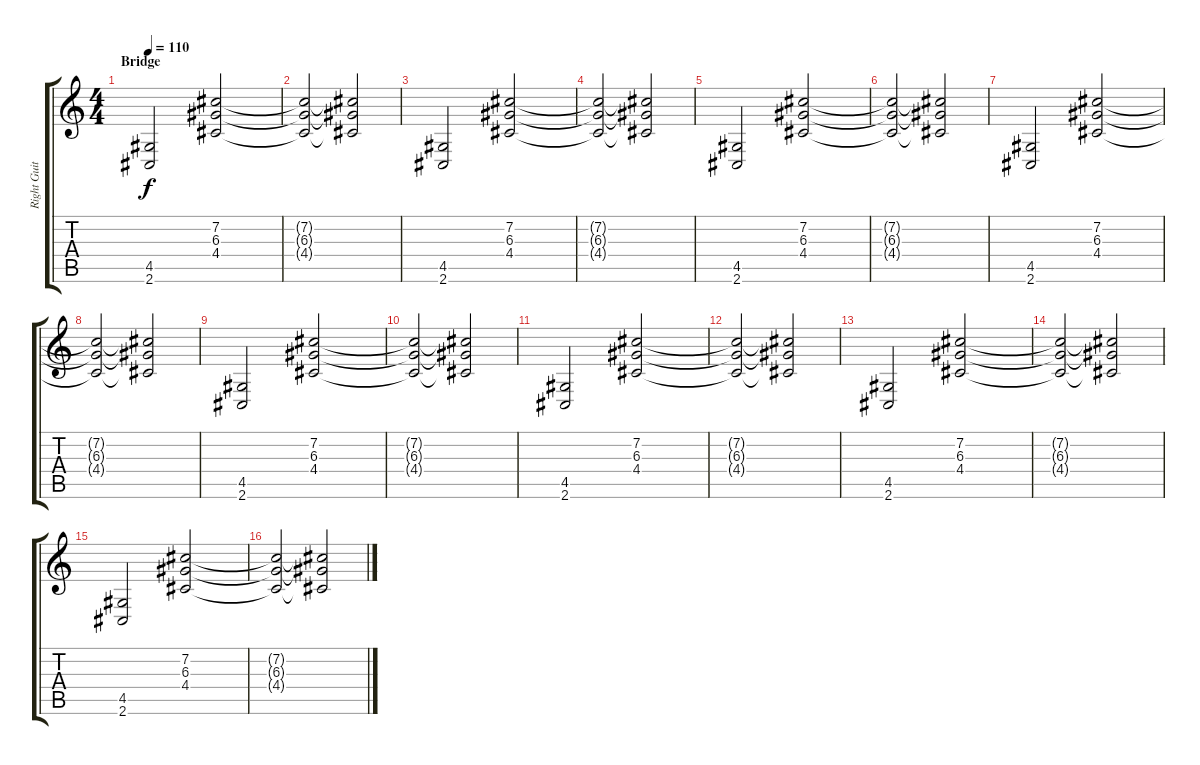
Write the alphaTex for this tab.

\track ("Right Guitar" "Right Guit") {instrument distortionguitar}
\staff {score tabs}
\tuning (B3 Gb3 D3 A2 E2 B1) {hide}
\ts (4 4)
\section ("" "Bridge")
\tempo 110
\clef g2
\ks c
(4.5 2.6).2{dy f} (7.2 6.3 4.4).2 |
(7.2{t} 6.3{t} 4.4{t}).2 (7.2{t} 6.3{t} 4.4{t}).2 |
(4.5 2.6).2 (7.2 6.3 4.4).2 |
(7.2{t} 6.3{t} 4.4{t}).2 (7.2{t} 6.3{t} 4.4{t}).2 |
(4.5 2.6).2 (7.2 6.3 4.4).2 |
(7.2{t} 6.3{t} 4.4{t}).2 (7.2{t} 6.3{t} 4.4{t}).2 |
(4.5 2.6).2 (7.2 6.3 4.4).2 |
(7.2{t} 6.3{t} 4.4{t}).2 (7.2{t} 6.3{t} 4.4{t}).2 |
(4.5 2.6).2 (7.2 6.3 4.4).2 |
(7.2{t} 6.3{t} 4.4{t}).2 (7.2{t} 6.3{t} 4.4{t}).2 |
(4.5 2.6).2 (7.2 6.3 4.4).2 |
(7.2{t} 6.3{t} 4.4{t}).2 (7.2{t} 6.3{t} 4.4{t}).2 |
(4.5 2.6).2 (7.2 6.3 4.4).2 |
(7.2{t} 6.3{t} 4.4{t}).2 (7.2{t} 6.3{t} 4.4{t}).2 |
(4.5 2.6).2 (7.2 6.3 4.4).2 |
(7.2{t} 6.3{t} 4.4{t}).2 (7.2{t} 6.3{t} 4.4{t}).2
